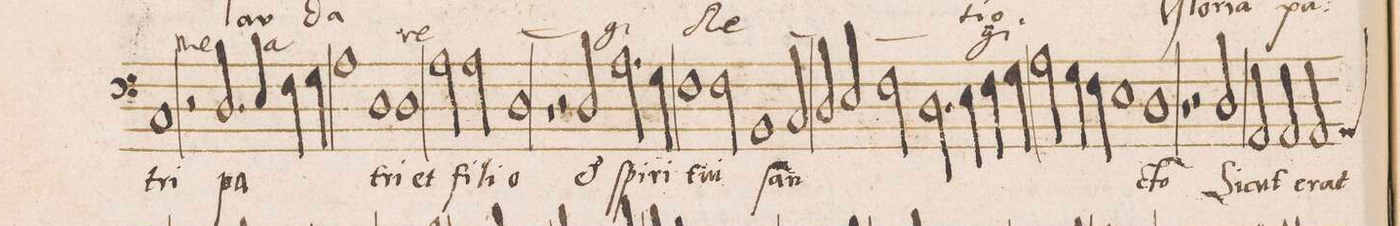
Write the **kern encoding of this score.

**kern	**text	**text
*I"BASSUS	*	*
*clefF4	*	*
*k[b-]	*	*
*met(C|)	*	*
*M2/1	*	*
1C	-tri	.
=78-	=78-	=78-
2r	.	.
2.D/	pa-	.
4E/	.	.
4F\	.	.
4G\	.	.
=79-	=79-	=79-
1A	.	.
1D	-tri	.
=80-	=80-	=80-
1D	et	.
2A\	fi-	.
2A\	-li-	.
=81-	=81-	=81-
1D	-o	.
1r	.	.
=82-	=82-	=82-
2r	.	.
2D/	et	.
2.A\	ſpi-	.
4G\	-ri-	.
=83-	=83-	=83-
1F	-tu-	.
2F\	-i	.
1BB-/	ſan-	.
=84-	=84-	=84-
2C/	.	.
2D/	.	.
2E/	.	.
=85-	=85-	=85-
2F\	.	.
2.D\	.	.
4E\	.	.
4F\	.	.
4G\	.	.
=86-	=86-	=86-
2A\	.	.
4G\	.	.
4F\	.	.
1E	.	.
=87-	=87-	=87-
1D	-cto	.
1r	.	.
=88-	=88-	=88-
2r	.	.
2D/	Si-	.
2AA/	-cut	.
2AA/	e-	.
=89-	=89-	=89-
*custos:AA	*	*
2AA/	-rat	.
*-	*-	*-
